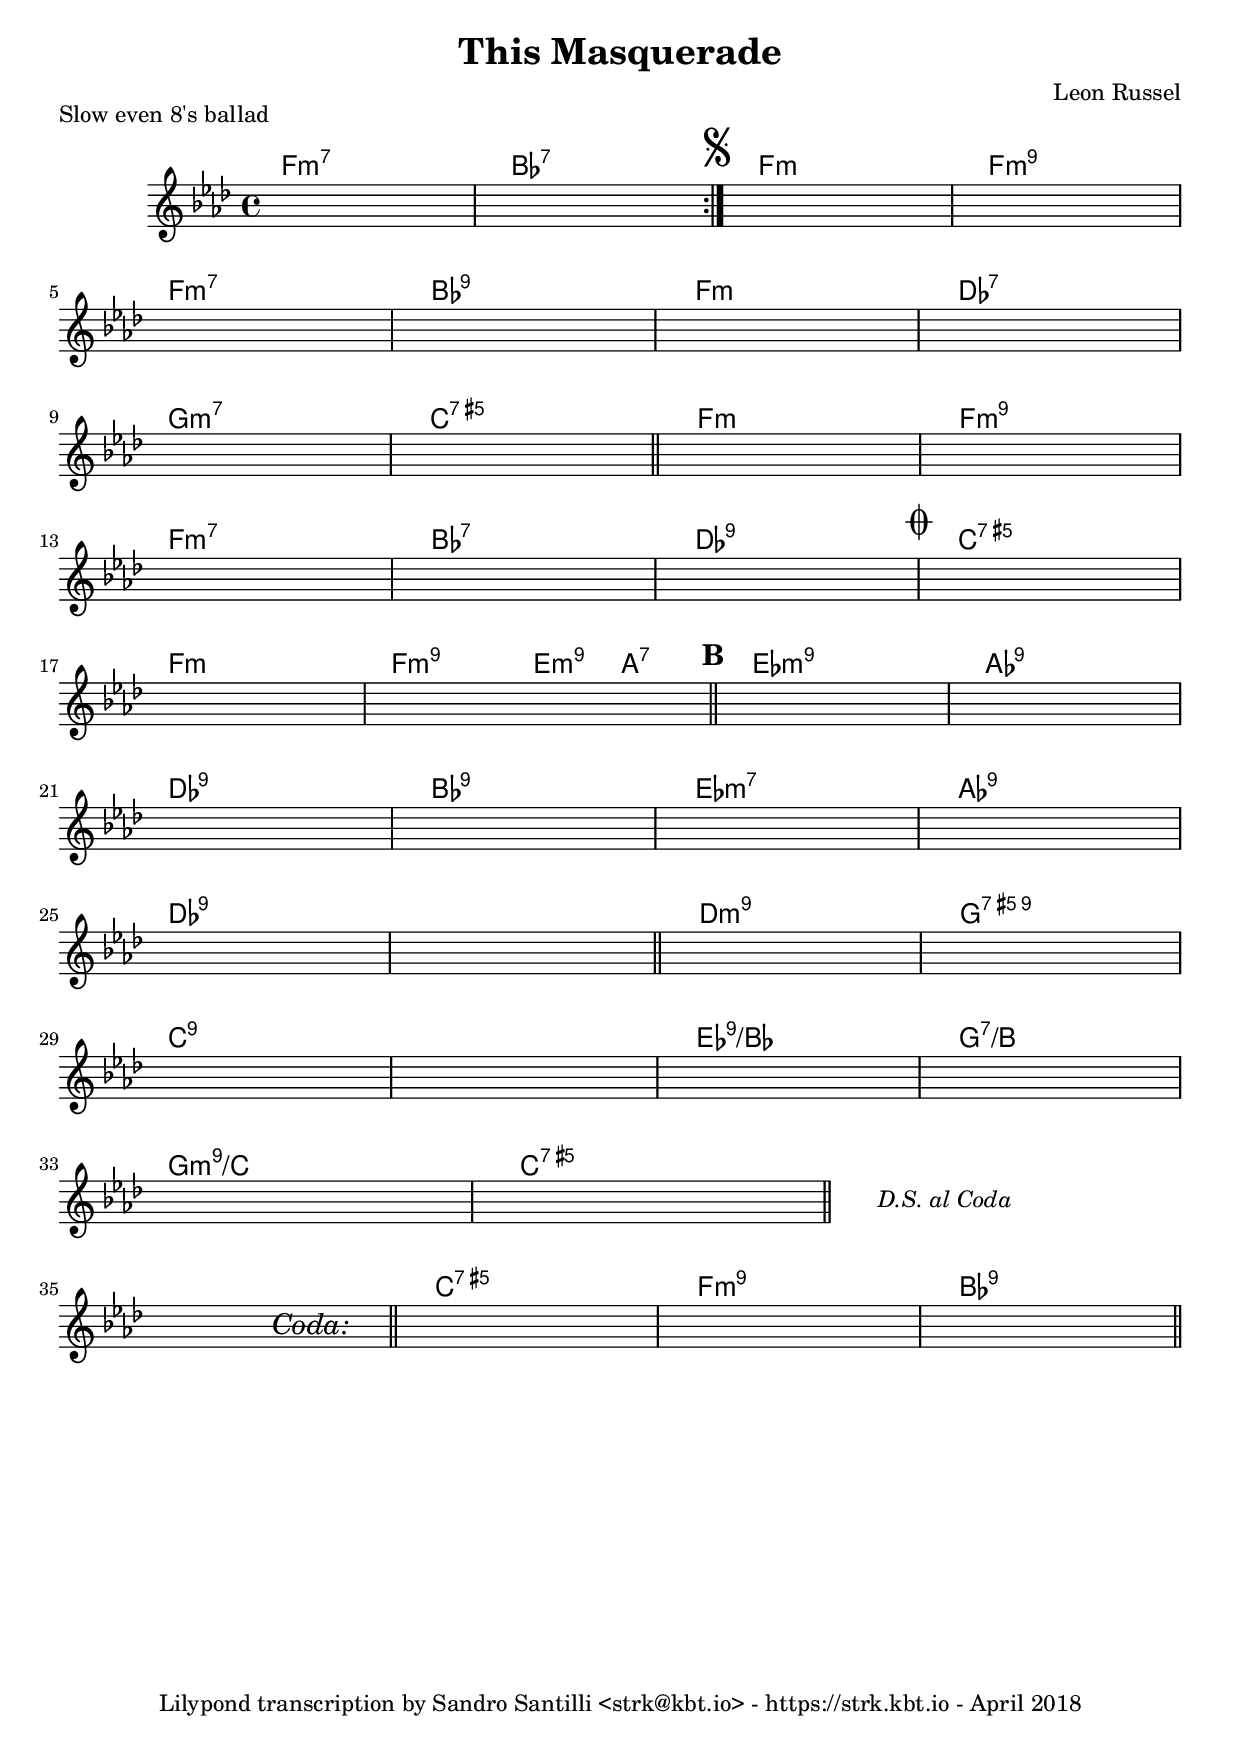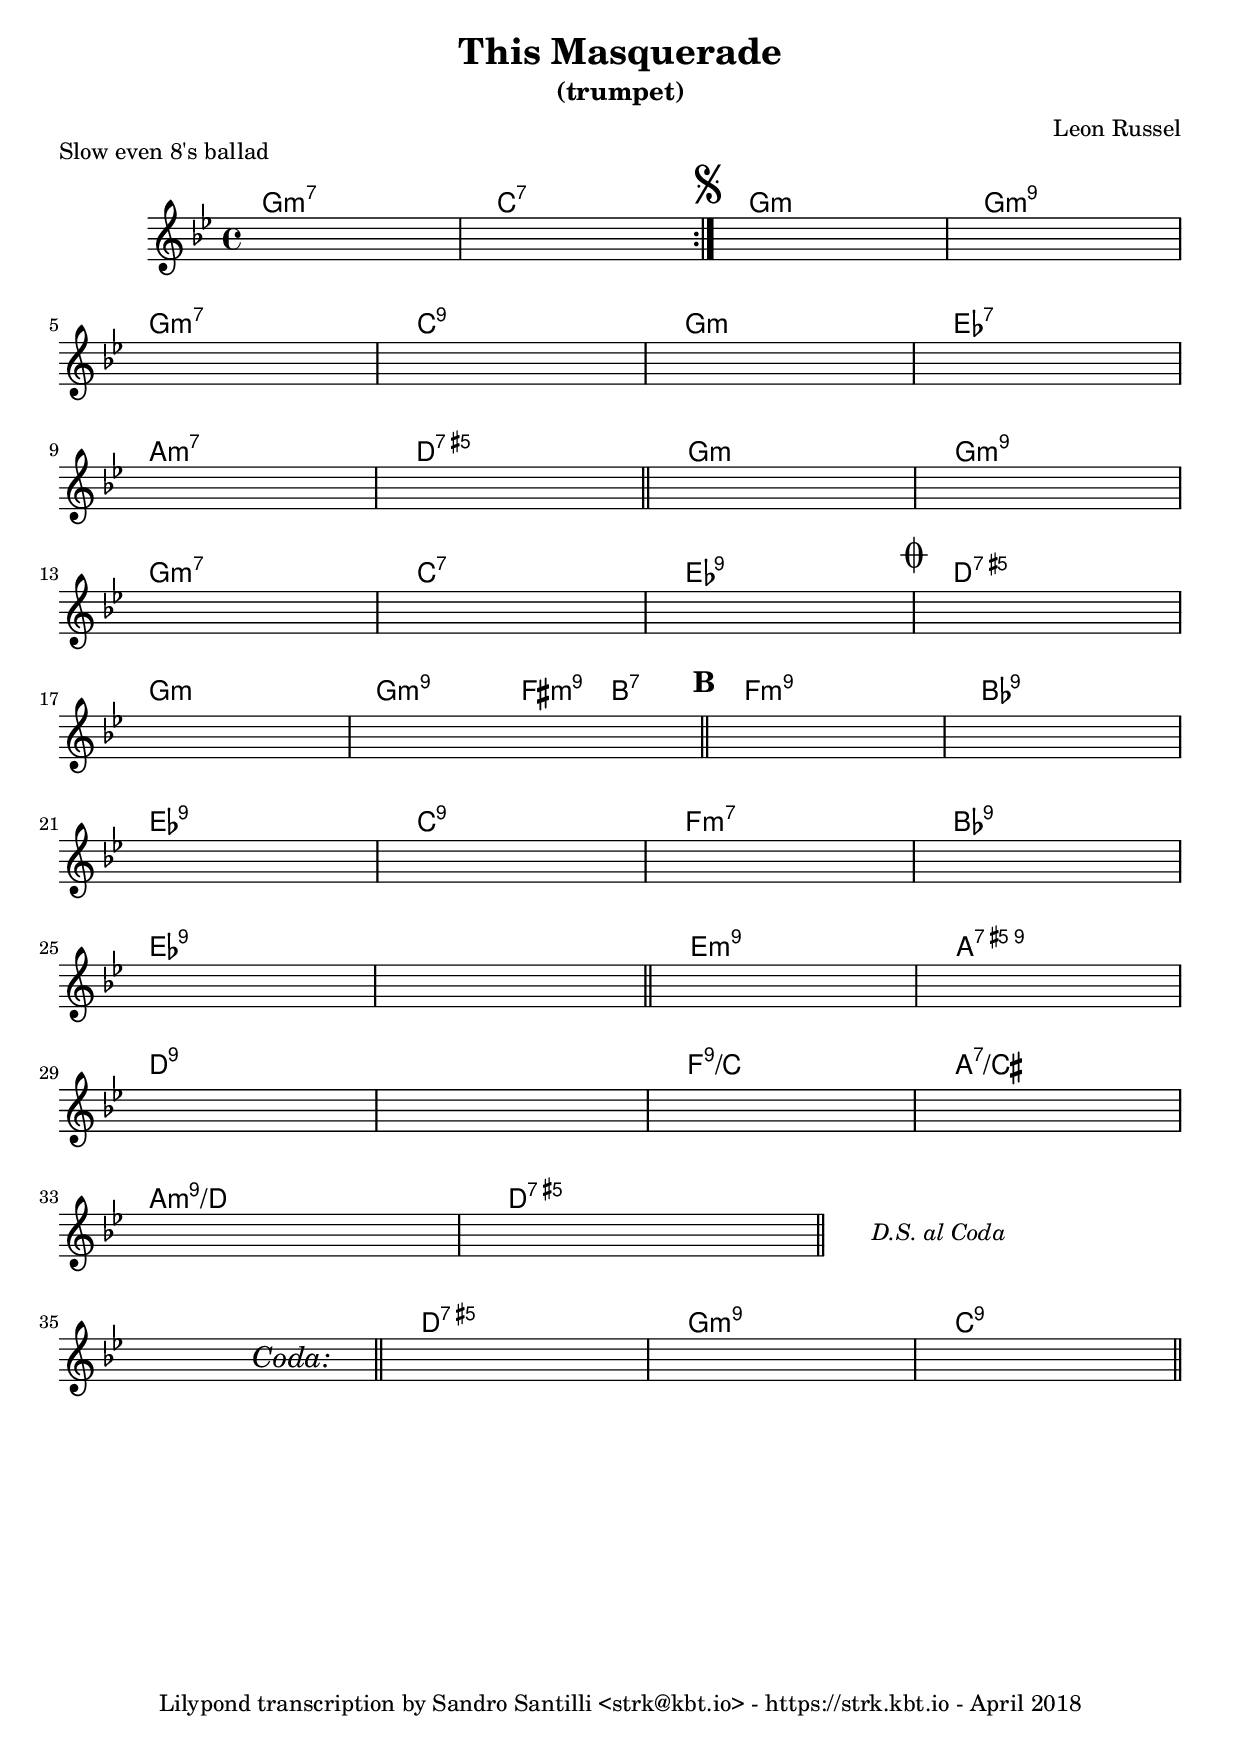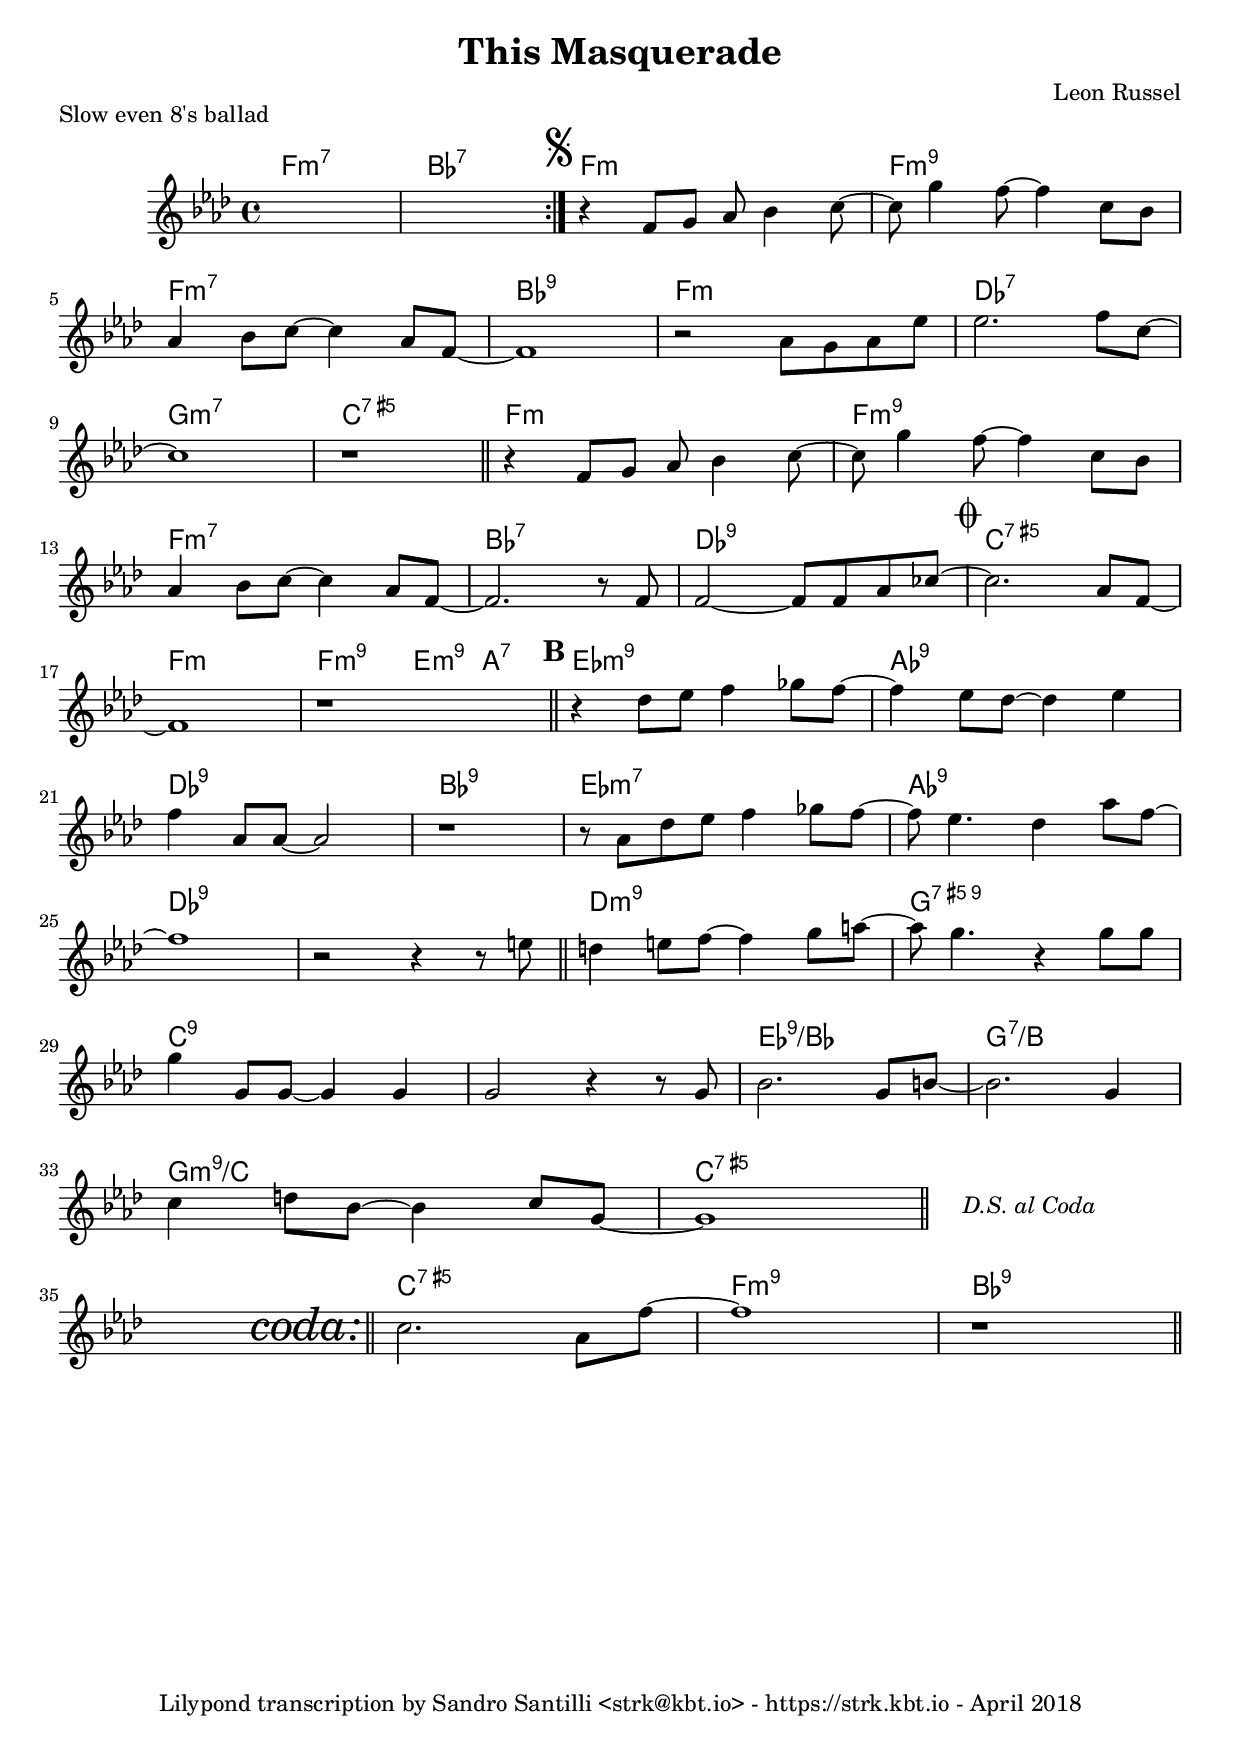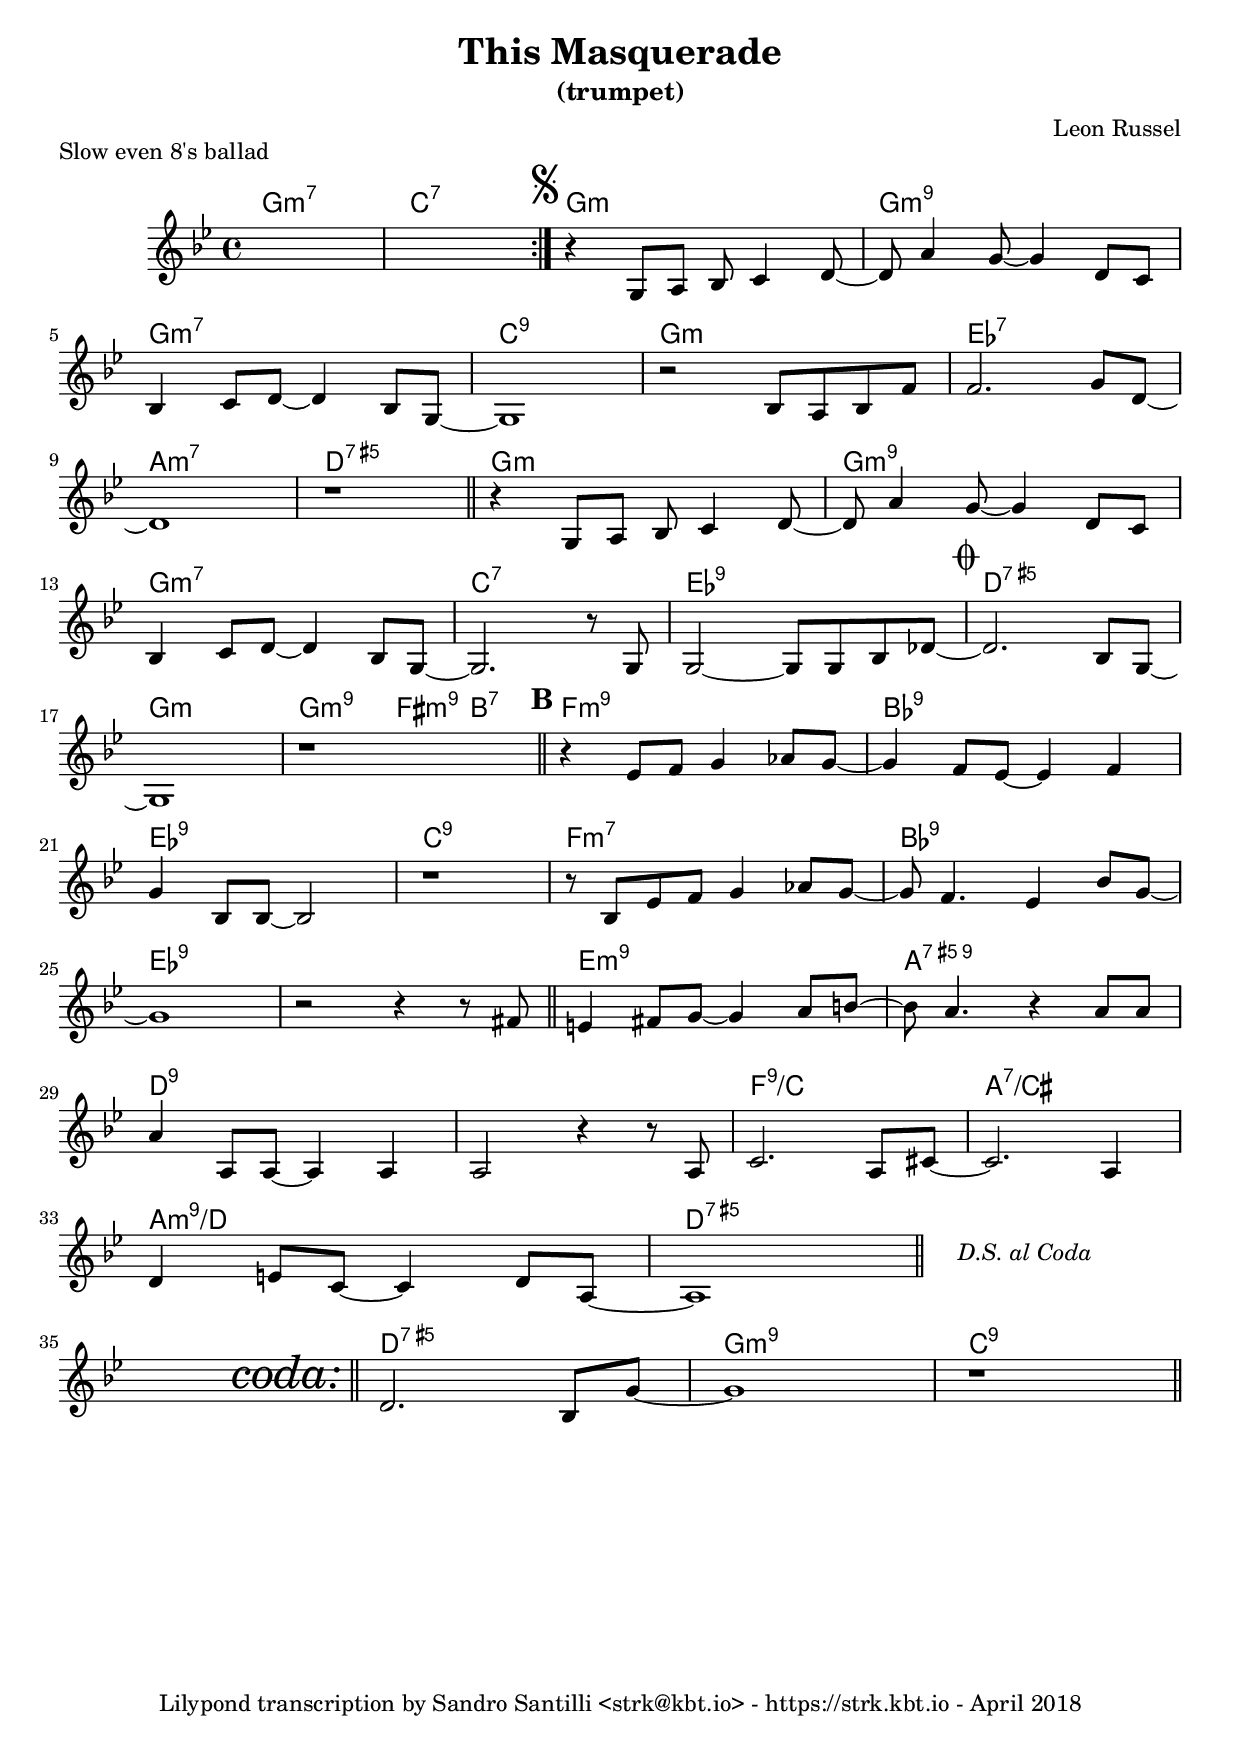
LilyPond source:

\version "2.18.0"

\header {
	title = "This Masquerade"
	composer = "Leon Russel"
  piece = "Slow even 8's ballad"
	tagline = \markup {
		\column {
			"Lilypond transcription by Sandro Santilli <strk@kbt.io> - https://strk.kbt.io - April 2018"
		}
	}
}

\layout {
  \set Score.markFormatter = #format-mark-box-alphabet
}

%------------- Chords ---------- }{

harmony = \chordmode {
  \key aes \major

  \repeat volta 2 {
    f1:m7 | bes:7 |
  }
  f:m | f:m9 |

  f:m7 | bes:9 | f:m | des:7 |

       % c+7
       % https://chord-c.com/guitar-chord/C/dominant-seventh-sharp-fifth/
  g:m7 | c:aug7 \bar "||" f:m | f:m9 |

  f:m7 | bes:7 | des:9 |
        \mark \markup { \musicglyph #"scripts.coda" }
        %\mark \markup { \tiny \italic { "D.S. al Coda" } }
    | c:aug7 |

  f:m | f2:m9 e4:m9 a4:7 \bar "||"
  \mark 2
  ees1:m9 | aes:9 |

  des:9 | bes:9 | ees:m7 | aes:9 |

                           % g+9 (augmented?)
  des:9 | s \bar "||" d:m9 | g:aug9 |

  c:9 | s | ees:9/bes | g:7/b |

          % c+7
  g:m9/c | c:aug7 | \bar "||"

  % D.S. al Coda
  \repeat unfold 1 { s1 \bar "" }

	\break

  % Coda
	s \bar "||"
	%\mark \markup { \musicglyph #"scripts.coda" }
  c:aug7 | f:m9 | bes:9 \bar "||"

  % TODO: solos on tune (ABA) or on ramp (?) ...

}

%------------- Melody -------------- }{

melody_chart_empty = {
	\key aes \major
	\time 4/4

	\repeat volta 2 {
		s1 | s1 | 
  }
	\mark \markup { \musicglyph #"scripts.segno" }
  s1 | s1 | \break

  \repeat unfold 4 {
    s1 | s1 | s1 | s1 | \break
  }

  \repeat unfold 3 {
    s1 | s1 | s1 | s1 | \break
  }

  s1 | s1 |

	%\once \override Score.RehearsalMark.break-visibility = #begin-of-line-invisible
	%\once \override Score.RehearsalMark.self-alignment-X = #RIGHT
	%\mark \markup { \tiny \italic { "to Coda" } }
	%\mark \markup { \musicglyph #"scripts.coda" }

	\cadenzaOn
	\stopStaff
	\once \override TextScript.extra-offset = #'( 0 . -3 )
	<>^\markup { \italic "D.S. al Coda" }
	\repeat unfold 1 { s1 \bar "" }
	\startStaff
	\cadenzaOff

	\break

	\once \override TextScript.extra-offset = #'( 10 . -3.3 )
	<>^\markup { \huge \italic "Coda:" }
	s1 | s1 | s1 | s1 |
}

melody= \relative c' {
	\key aes \major
	\time 4/4

  s1 | s1 |
  \mark \markup { \musicglyph #"scripts.segno" }
  r4 f8 g aes bes4 c8 ~ | c8 g'4 f8 ~ f4 c8 bes |

  \break % 2

  aes4 bes8 c ~ c4 aes8 f8 ~ | f1 |
  r2 aes8 g aes ees' | ees2. f8 c ~ |

  \break % 3

  c1 | r1 \bar "||"
  r4 f,8 g aes bes4 c8 ~ | c8 g'4 f8 ~ f4 c8 bes |

  \break %4

  aes4 bes8 c ~ c4 aes8 f ~ | f2. r8 f |
  f2 ~ f8 f aes ces ~ | % segno
  ces2. aes8 f ~ |

  \break %5

  f1 | r1 \bar "||" % B
  r4 des'8 ees8 f4 ges8 f ~ | f4 ees8 des ~ des4 ees |

  \break %6

  % bar21
  f4 aes,8 aes ~ aes2 | r1 |
  r8 aes des8 ees f4 ges8 f ~ | f8 ees4. des4 aes'8 f ~ |

  \break

  f1 | r2 r4 r8 e \bar "||"
  d4 e8 f ~ f4 g8 a ~ | a8 g4. r4 g8 g |

  \break

  g4 g,8 g ~ g4 g | g2 r4 r8 g |
  bes2. g8 b ~ | b2. g4 |

  \break

  c4 d8 bes ~ bes4 c8 g ~ | g1 \bar "||"

  % D.S. Al Coda
	\cadenzaOn
	\stopStaff
	\once \override TextScript.extra-offset = #'( 0 . -3 )
	<>^\markup { \italic "D.S. al Coda" }
	\repeat unfold 1 { s1 \bar "" }
	\startStaff
	\cadenzaOff

  \break

  % Coda
  \once \override TextScript.extra-offset = #'( 8 . -3.3 )
  <>^\markup {
    \override #'(font-size . 6)
    \italic
    "coda:"
  }
  s1 | c2. aes8 f' ~ | f1 | r1 \bar "||"
}


%------------- Lead sheet ---------- }{


%------------- Books ---------- }{

\book {
  \bookOutputSuffix "chords"
  \score {
    %\transpose c d
    <<
      \new ChordNames {
              \harmony
      }
      \new Staff {
        \new Voice = "null" {
          \melody_chart_empty
        }
      }
    >>
  }
}

\book {
  \bookOutputSuffix "lead"
  \score {
    %\transpose c d
    <<
      \new ChordNames {
        \harmony
      }
      \new Staff {
        \new Voice = "lead" {
          \melody
        }
      }
    >>
  }
}

\book {
  \bookOutputSuffix "lead-trumpet"
  \header { subtitle = "(trumpet)" }
  \score {
    \transpose c d,
    <<
      \new ChordNames {
        \harmony
      }
      \new Staff {
        \new Voice = "lead" {
          \melody
        }
      }
    >>
  }
}

\book {
  \bookOutputSuffix "chords-trumpet"
  \header { subtitle = "(trumpet)" }
  \score {
    \transpose c d
    <<
      \new ChordNames {
              \harmony
      }

      \new Staff {
        \new Voice = "null" {
          \melody_chart_empty
        }
      }
    >>
  }
}


%--------- MIDI ----------------
